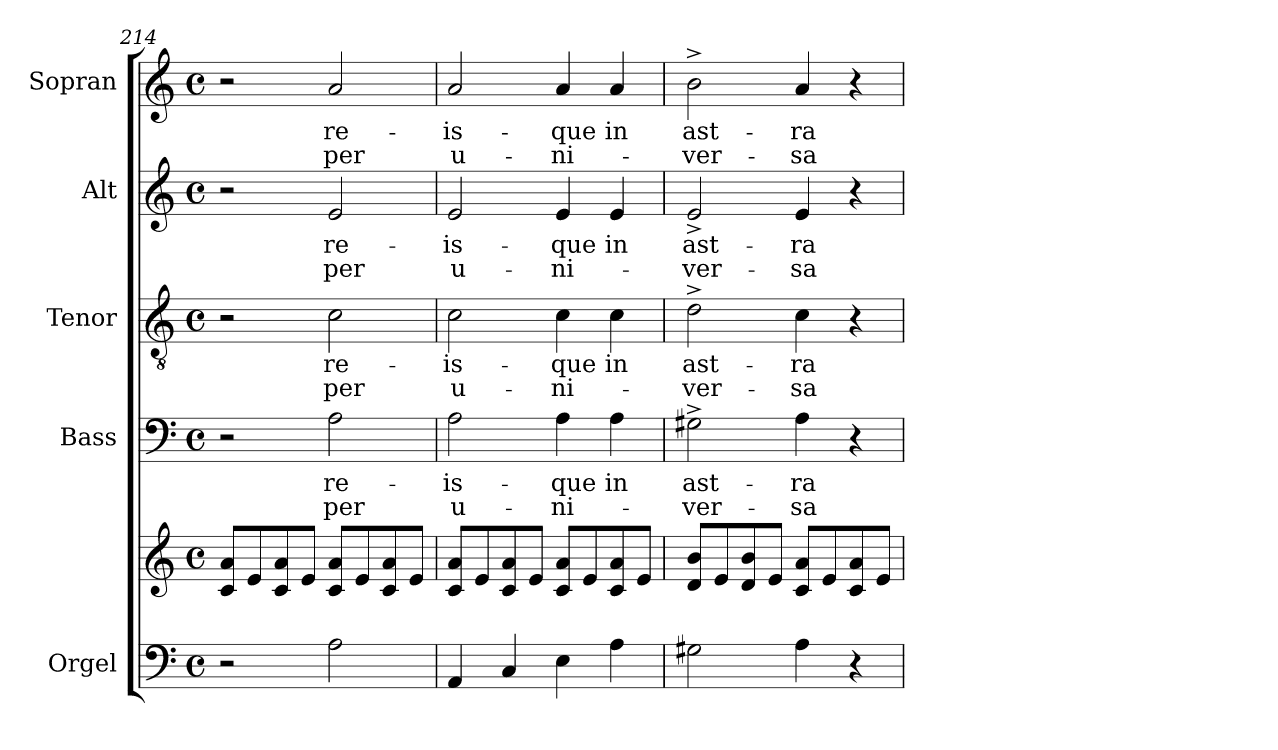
**kern	**kern	**kern	**text	**text	**kern	**text	**text	**kern	**text	**text	**kern	**text	**text
*part5	*part5	*part4	*part4	*part4	*part3	*part3	*part3	*part2	*part2	*part2	*part1	*part1	*part1
*staff6	*staff5	*staff4	*staff4	*staff4	*staff3	*staff3	*staff3	*staff2	*staff2	*staff2	*staff1	*staff1	*staff1
*I"Orgel	*	*I"Bass	*	*	*I"Tenor	*	*	*I"Alt	*	*	*I"Sopran	*	*
*I'Org.	*	*I'B.	*	*	*I'T.	*	*	*I'A.	*	*	*I'S.	*	*
*clefF4	*clefG2	*clefF4	*	*	*clefGv2	*	*	*clefG2	*	*	*clefG2	*	*
*k[]	*k[]	*k[]	*	*	*k[]	*	*	*k[]	*	*	*k[]	*	*
*C:	*C:	*C:	*	*	*C:	*	*	*C:	*	*	*C:	*	*
*M4/4	*M4/4	*M4/4	*	*	*M4/4	*	*	*M4/4	*	*	*M4/4	*	*
*met(c)	*met(c)	*met(c)	*	*	*met(c)	*	*	*met(c)	*	*	*met(c)	*	*
=214	=214	=214	=214	=214	=214	=214	=214	=214	=214	=214	=214	=214	=214
2r	8c/ 8a/L	2r	.	.	2r	.	.	2r	.	.	2r	.	.
.	8e/	.	.	.	.	.	.	.	.	.	.	.	.
.	8c/ 8a/	.	.	.	.	.	.	.	.	.	.	.	.
.	8e/J	.	.	.	.	.	.	.	.	.	.	.	.
!	!	!	!LO:LY:b	!LO:LY:b	!	!LO:LY:b	!LO:LY:b	!	!LO:LY:b	!LO:LY:b	!	!LO:LY:b	!LO:LY:b
2A\	8c/ 8a/L	2A\	re-	per	2c\	re-	per	2e/	re-	per	2a/	re-	per
.	8e/	.	.	.	.	.	.	.	.	.	.	.	.
.	8c/ 8a/	.	.	.	.	.	.	.	.	.	.	.	.
.	8e/J	.	.	.	.	.	.	.	.	.	.	.	.
=215	=215	=215	=215	=215	=215	=215	=215	=215	=215	=215	=215	=215	=215
!	!	!	!LO:LY:b	!LO:LY:b	!	!LO:LY:b	!LO:LY:b	!	!LO:LY:b	!LO:LY:b	!	!LO:LY:b	!LO:LY:b
4AA/	8c/ 8a/L	2A\	-is-	u-	2c\	-is-	u-	2e/	-is-	u-	2a/	-is-	u-
.	8e/	.	.	.	.	.	.	.	.	.	.	.	.
4C/	8c/ 8a/	.	.	.	.	.	.	.	.	.	.	.	.
.	8e/J	.	.	.	.	.	.	.	.	.	.	.	.
!	!	!	!LO:LY:b	!LO:LY:b	!	!LO:LY:b	!LO:LY:b	!	!LO:LY:b	!LO:LY:b	!	!LO:LY:b	!LO:LY:b
4E\	8c/ 8a/L	4A\	-que	-ni-	4c\	-que	-ni-	4e/	-que	-ni-	4a/	-que	-ni-
.	8e/	.	.	.	.	.	.	.	.	.	.	.	.
!	!	!	!LO:LY:b	!	!	!LO:LY:b	!	!	!LO:LY:b	!	!	!LO:LY:b	!
4A\	8c/ 8a/	4A\	in	.	4c\	in	.	4e/	in	.	4a/	in	.
.	8e/J	.	.	.	.	.	.	.	.	.	.	.	.
=216	=216	=216	=216	=216	=216	=216	=216	=216	=216	=216	=216	=216	=216
!	!	!	!LO:LY:b	!LO:LY:b	!	!LO:LY:b	!LO:LY:b	!	!LO:LY:b	!LO:LY:b	!	!LO:LY:b	!LO:LY:b
2G#X\	8d/ 8b/L	2G#X^>\	ast-	-ver-	2d^>\	ast-	-ver-	2e^>/	ast-	-ver-	2b^>\	ast-	-ver-
.	8e/	.	.	.	.	.	.	.	.	.	.	.	.
.	8d/ 8b/	.	.	.	.	.	.	.	.	.	.	.	.
.	8e/J	.	.	.	.	.	.	.	.	.	.	.	.
!	!	!	!LO:LY:b	!LO:LY:b	!	!LO:LY:b	!LO:LY:b	!	!LO:LY:b	!LO:LY:b	!	!LO:LY:b	!LO:LY:b
4A\	8c/ 8a/L	4A\	-ra	-sa	4c\	-ra	-sa	4e/	-ra	-sa	4a/	-ra	-sa
.	8e/	.	.	.	.	.	.	.	.	.	.	.	.
4r	8c/ 8a/	4r	.	.	4r	.	.	4r	.	.	4r	.	.
.	8e/J	.	.	.	.	.	.	.	.	.	.	.	.
=	=	=	=	=	=	=	=	=	=	=	=	=	=
*-	*-	*-	*-	*-	*-	*-	*-	*-	*-	*-	*-	*-	*-
